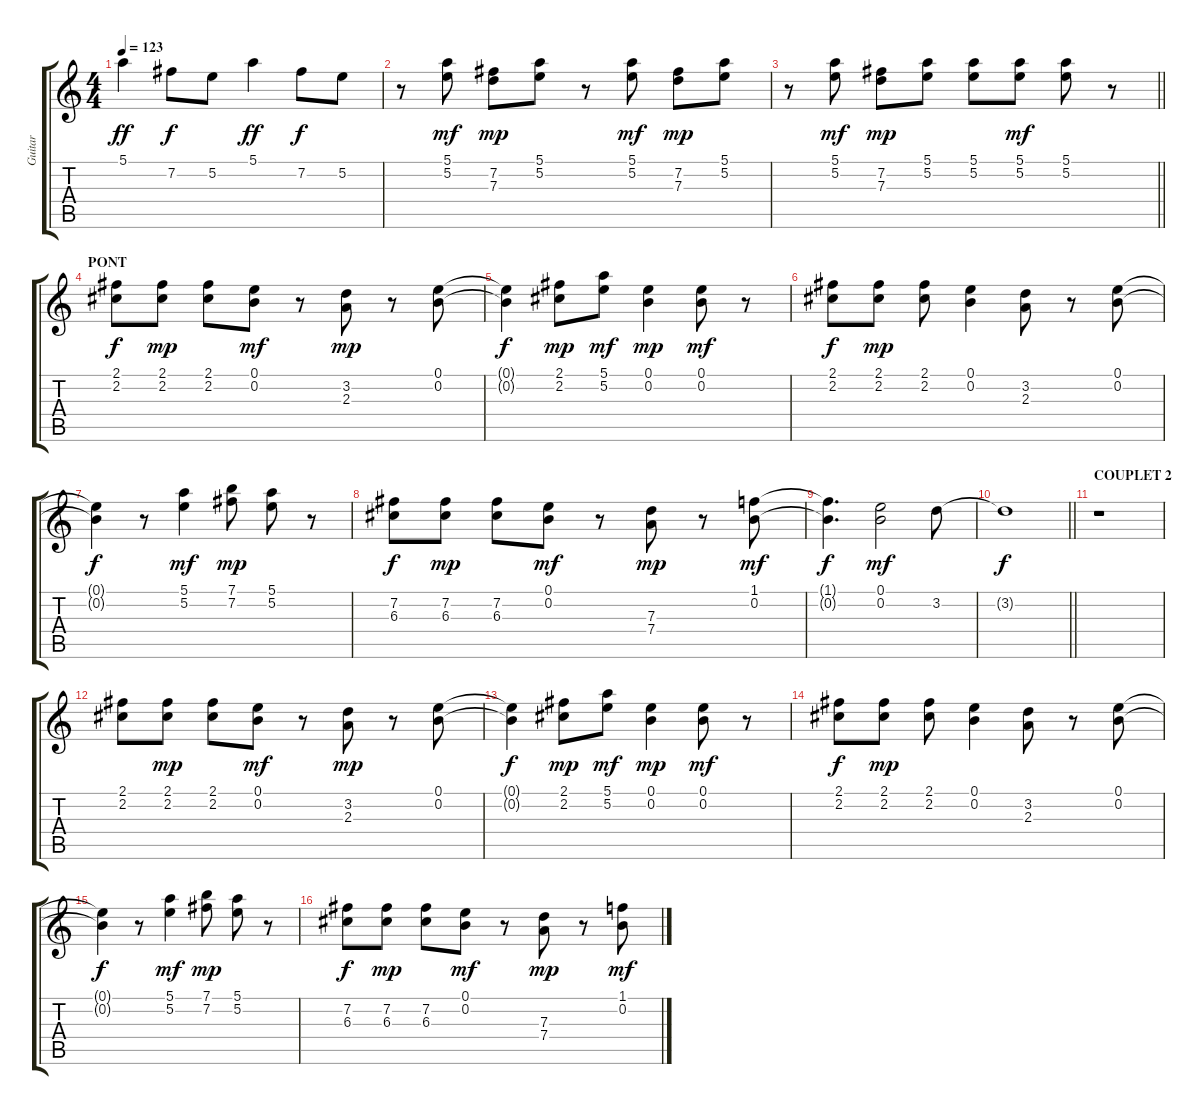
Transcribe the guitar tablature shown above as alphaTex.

\track ("Guitar" "Guitar") {instrument overdrivenguitar}
\staff {score tabs}
\tuning (E4 B3 G3 D3 A2 E2) {hide}
\ts (4 4)
\tempo 123
\clef g2
\ks c
5.1.4{dy ff} 7.2.8{dy f} 5.2.8 5.1.4{dy ff} 7.2.8{dy f} 5.2.8 |
r.8 (5.1 5.2).8{dy mf} (7.2 7.3).8{dy mp} (5.1 5.2).8 r.8 (5.1 5.2).8{dy mf} (7.2 7.3).8{dy mp} (5.1 5.2).8 |
\barLineRight lightlight
r.8 (5.1 5.2).8{dy mf} (7.2 7.3).8{dy mp} (5.1 5.2).8 (5.1 5.2).8 (5.1 5.2).8{dy mf} (5.1 5.2).8 r.8 |
\section ("" "PONT")
(2.1 2.2).8{dy f} (2.1 2.2).8{dy mp} (2.1 2.2).8 (0.1 0.2).8{dy mf} r.8 (3.2 2.3).8{dy mp} r.8 (0.1 0.2).8 |
(0.1{t} 0.2{t}).4{dy f} (2.1 2.2).8{dy mp} (5.1 5.2).8{dy mf} (0.1 0.2).4{dy mp} (0.1 0.2).8{dy mf} r.8 |
(2.1 2.2).8{dy f} (2.1 2.2).8{dy mp} (2.1 2.2).8 (0.1 0.2).4 (3.2 2.3).8 r.8 (0.1 0.2).8 |
(0.1{t} 0.2{t}).4{dy f} r.8 (5.1 5.2).4{dy mf} (7.1 7.2).8{dy mp} (5.1 5.2).8 r.8 |
(7.2 6.3).8{dy f} (7.2 6.3).8{dy mp} (7.2 6.3).8 (0.1 0.2).8{dy mf} r.8 (7.3 7.4).8{dy mp} r.8 (1.1 0.2).8{dy mf} |
(1.1{t} 0.2{t}).4{d dy f} (0.1 0.2).2{dy mf} 3.2.8 |
\barLineRight lightlight
3.2{t}.1{dy f} |
\section ("" "COUPLET 2")
r.1 |
(2.1 2.2).8 (2.1 2.2).8{dy mp} (2.1 2.2).8 (0.1 0.2).8{dy mf} r.8 (3.2 2.3).8{dy mp} r.8 (0.1 0.2).8 |
(0.1{t} 0.2{t}).4{dy f} (2.1 2.2).8{dy mp} (5.1 5.2).8{dy mf} (0.1 0.2).4{dy mp} (0.1 0.2).8{dy mf} r.8 |
(2.1 2.2).8{dy f} (2.1 2.2).8{dy mp} (2.1 2.2).8 (0.1 0.2).4 (3.2 2.3).8 r.8 (0.1 0.2).8 |
(0.1{t} 0.2{t}).4{dy f} r.8 (5.1 5.2).4{dy mf} (7.1 7.2).8{dy mp} (5.1 5.2).8 r.8 |
(7.2 6.3).8{dy f} (7.2 6.3).8{dy mp} (7.2 6.3).8 (0.1 0.2).8{dy mf} r.8 (7.3 7.4).8{dy mp} r.8 (1.1 0.2).8{dy mf}
